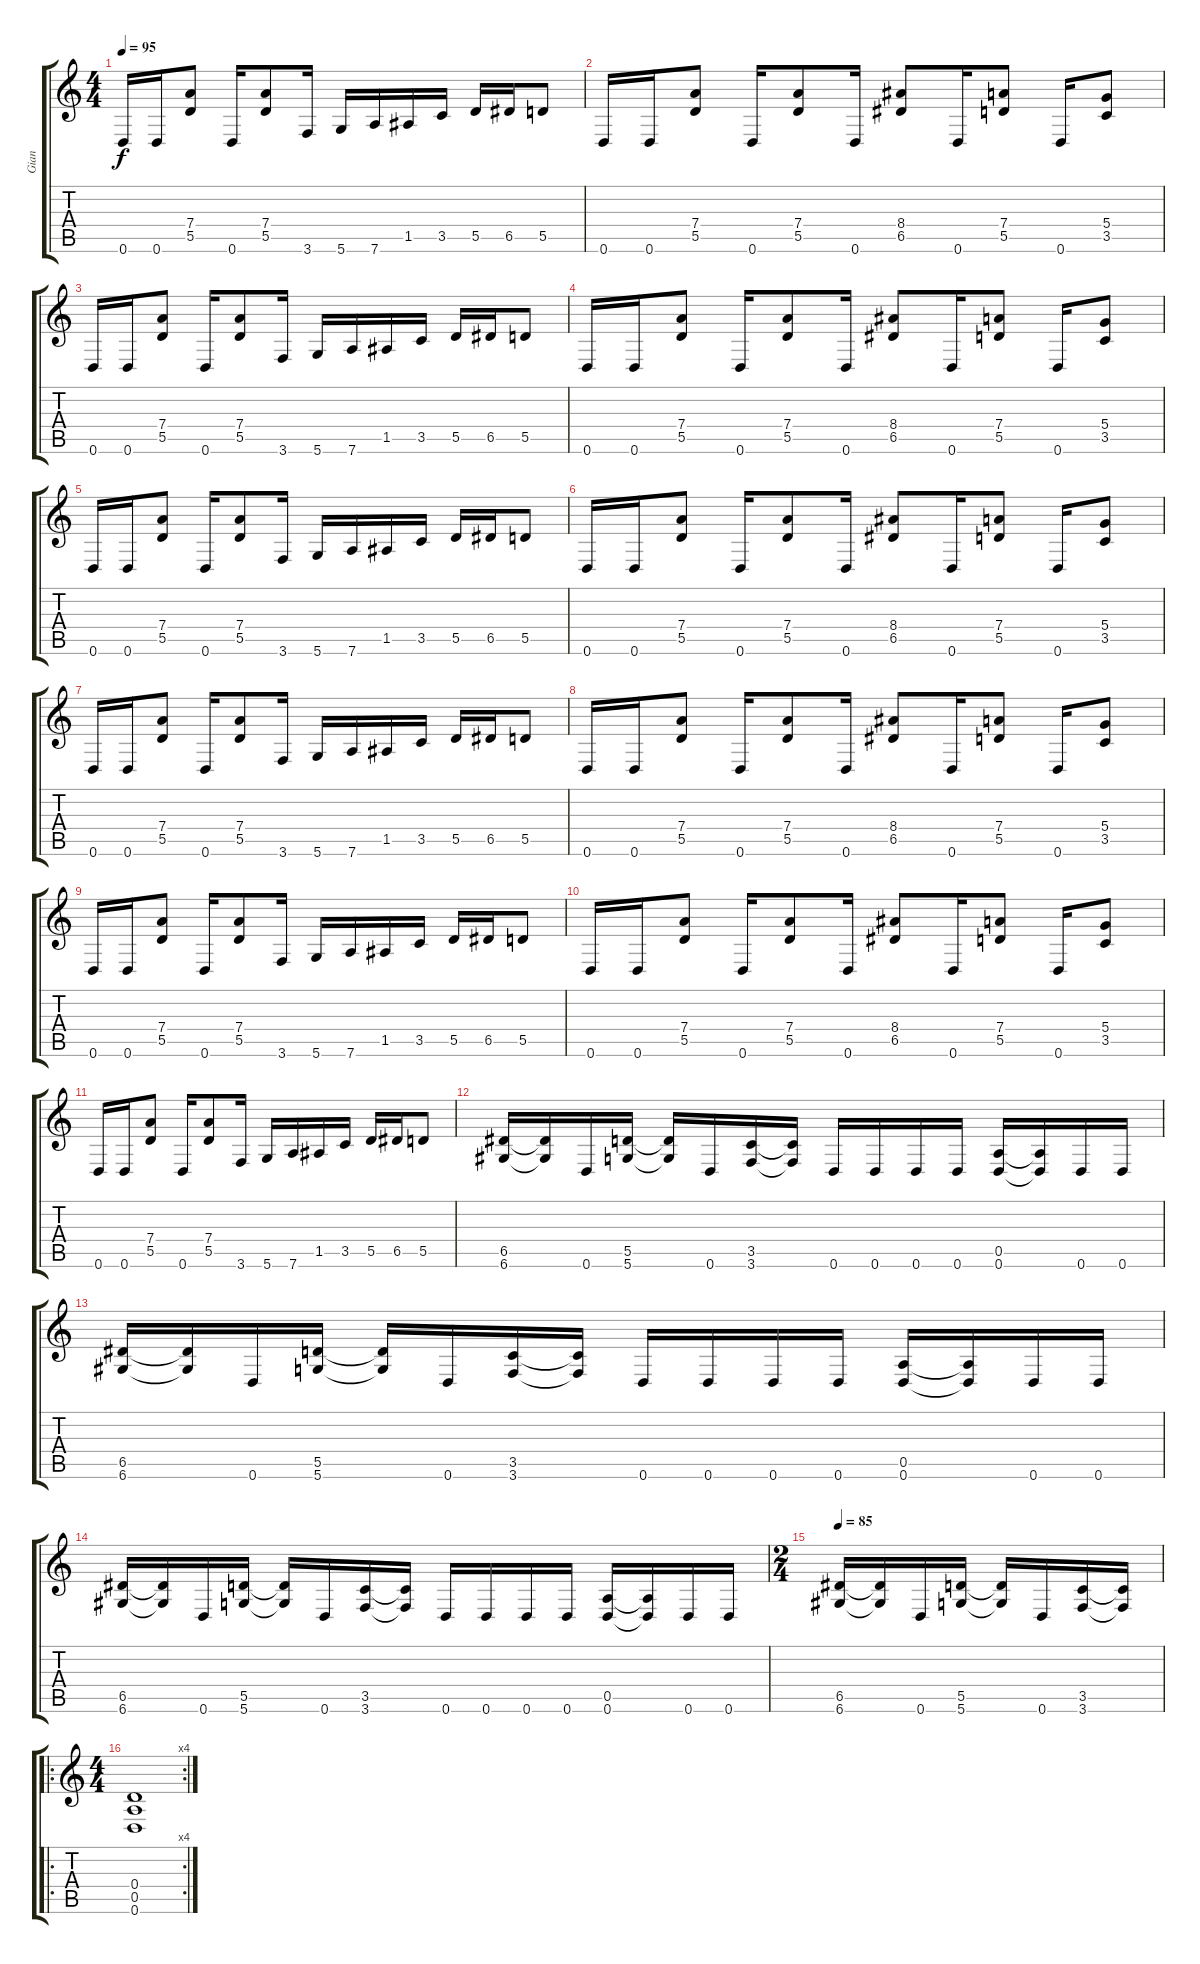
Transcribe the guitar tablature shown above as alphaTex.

\track ("Gian" "Gian") {instrument distortionguitar}
\staff {score tabs}
\tuning (E4 B3 G3 D3 A2 D2) {hide}
\ts (4 4)
\tempo 95
\clef g2
\ks c
0.6.16{dy f} 0.6.16 (7.4 5.5).8 0.6.16 (7.4 5.5).8 3.6.16 5.6.16 7.6.16 1.5.16 3.5.16 5.5.16 6.5.16 5.5.8 |
0.6.16 0.6.16 (7.4 5.5).8 0.6.16 (7.4 5.5).8 0.6.16 (8.4 6.5).8 0.6.16 (7.4 5.5).8 0.6.16 (5.4 3.5).8 |
0.6.16 0.6.16 (7.4 5.5).8 0.6.16 (7.4 5.5).8 3.6.16 5.6.16 7.6.16 1.5.16 3.5.16 5.5.16 6.5.16 5.5.8 |
0.6.16 0.6.16 (7.4 5.5).8 0.6.16 (7.4 5.5).8 0.6.16 (8.4 6.5).8 0.6.16 (7.4 5.5).8 0.6.16 (5.4 3.5).8 |
0.6.16 0.6.16 (7.4 5.5).8 0.6.16 (7.4 5.5).8 3.6.16 5.6.16 7.6.16 1.5.16 3.5.16 5.5.16 6.5.16 5.5.8 |
0.6.16 0.6.16 (7.4 5.5).8 0.6.16 (7.4 5.5).8 0.6.16 (8.4 6.5).8 0.6.16 (7.4 5.5).8 0.6.16 (5.4 3.5).8 |
0.6.16 0.6.16 (7.4 5.5).8 0.6.16 (7.4 5.5).8 3.6.16 5.6.16 7.6.16 1.5.16 3.5.16 5.5.16 6.5.16 5.5.8 |
0.6.16 0.6.16 (7.4 5.5).8 0.6.16 (7.4 5.5).8 0.6.16 (8.4 6.5).8 0.6.16 (7.4 5.5).8 0.6.16 (5.4 3.5).8 |
0.6.16 0.6.16 (7.4 5.5).8 0.6.16 (7.4 5.5).8 3.6.16 5.6.16 7.6.16 1.5.16 3.5.16 5.5.16 6.5.16 5.5.8 |
0.6.16 0.6.16 (7.4 5.5).8 0.6.16 (7.4 5.5).8 0.6.16 (8.4 6.5).8 0.6.16 (7.4 5.5).8 0.6.16 (5.4 3.5).8 |
0.6.16 0.6.16 (7.4 5.5).8 0.6.16 (7.4 5.5).8 3.6.16 5.6.16 7.6.16 1.5.16 3.5.16 5.5.16 6.5.16 5.5.8 |
(6.5 6.6).16 (6.5{t} 6.6{t}).16 0.6.16 (5.5 5.6).16 (5.5{t} 5.6{t}).16 0.6.16 (3.5 3.6).16 (3.5{t} 3.6{t}).16 0.6.16 0.6.16 0.6.16 0.6.16 (0.5 0.6).16 (0.5{t} 0.6{t}).16 0.6.16 0.6.16 |
(6.5 6.6).16 (6.5{t} 6.6{t}).16 0.6.16 (5.5 5.6).16 (5.5{t} 5.6{t}).16 0.6.16 (3.5 3.6).16 (3.5{t} 3.6{t}).16 0.6.16 0.6.16 0.6.16 0.6.16 (0.5 0.6).16 (0.5{t} 0.6{t}).16 0.6.16 0.6.16 |
(6.5 6.6).16 (6.5{t} 6.6{t}).16 0.6.16 (5.5 5.6).16 (5.5{t} 5.6{t}).16 0.6.16 (3.5 3.6).16 (3.5{t} 3.6{t}).16 0.6.16 0.6.16 0.6.16 0.6.16 (0.5 0.6).16 (0.5{t} 0.6{t}).16 0.6.16 0.6.16 |
\ts (2 4)
\tempo 85
(6.5 6.6).16 (6.5{t} 6.6{t}).16 0.6.16 (5.5 5.6).16 (5.5{t} 5.6{t}).16 0.6.16 (3.5 3.6).16 (3.5{t} 3.6{t}).16 |
\ro
\rc 4
\ts (4 4)
(0.4 0.5 0.6).1
